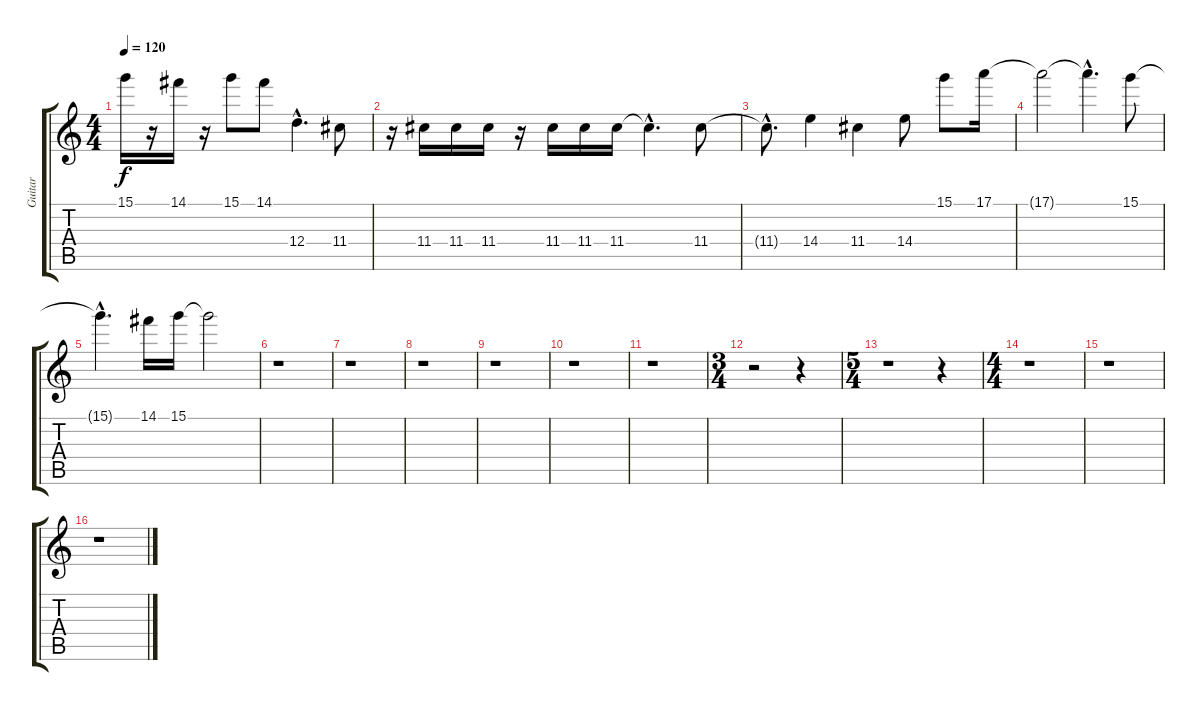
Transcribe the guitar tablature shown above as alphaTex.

\track ("Guitar" "Guitar") {instrument overdrivenguitar}
\staff {score tabs}
\tuning (E4 B3 G3 D3 A2 E2) {hide}
\ts (4 4)
\tempo 120
\clef g2
\ks c
15.1{t}.16{dy f} r.16 14.1.16 r.16 15.1.8 14.1.8 12.4{hac}.4{d} 11.4.8 |
r.16 11.4.16 11.4.16 11.4.16 r.16 11.4.16 11.4.16 11.4.16 11.4{hac t}.4{d} 11.4.8 |
11.4{hac t}.8{d} 14.4.4 11.4.4 14.4.8 15.1.8 17.1.16 |
17.1{t}.2 17.1{hac t}.4{d} 15.1.8 |
15.1{hac t}.4{d} 14.1.16 15.1.16 15.1{t}.2 |
r.1 |
r.1 |
r.1 |
r.1 |
r.1 |
r.1 |
\ts (3 4)
r.2 r.4 |
\ts (5 4)
r.1 r.4 |
\ts (4 4)
r.1 |
r.1 |
r.1
